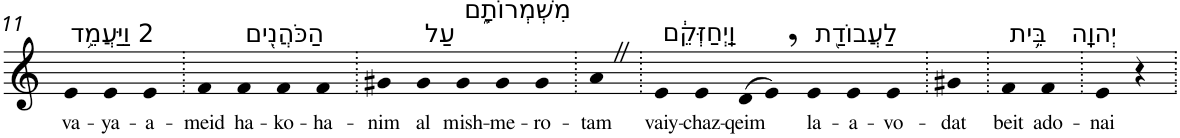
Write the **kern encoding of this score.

**kern	**text
*part1	*part1
*staff1	*staff1
*I"Piano	*
*I'Pno	*
!!LO:PB:g=z
*clefG2	*
*k[]	*
=11	=11
!LO:TX:a:t=2 וַיַּעֲמֵ֥ד	!
!	!LO:LY:b
4e	va-
!	!LO:LY:b
4e	-ya-
!	!LO:LY:b
4e	-a-
=12.	=12.
!	!LO:LY:b
4f	-meid
!LO:TX:a:t=הַכֹּהֲנִ֖ים	!
!	!LO:LY:b
4f	ha-
!	!LO:LY:b
4f	-ko-
!	!LO:LY:b
4f	-ha-
=13.	=13.
!	!LO:LY:b
4g#X	-nim
!LO:TX:a:t=עַל	!
!	!LO:LY:b
4g#	al
!LO:TX:a:t=מִשְׁמְרוֹתָ֑ם	!
!	!LO:LY:b
4g#	mish-
!	!LO:LY:b
4g#	-me-
!	!LO:LY:b
4g#	-ro-
=14.	=14.
!	!LO:LY:b
4aZ	-tam
=15.	=15.
!LO:TX:a:t=וַֽיְחַזְּקֵ֔ם	!
!	!LO:LY:b
4e	vaiy-
!	!LO:LY:b
4e	-chaz-
!	!LO:LY:b
(>8d	-qeim
8e,)	.
!LO:TX:a:t=לַעֲבוֹדַ֖ת	!
!	!LO:LY:b
4e	la-
!	!LO:LY:b
4e	-a-
!	!LO:LY:b
4e	-vo-
=16.	=16.
!	!LO:LY:b
4g#X	-dat
=17.	=17.
!LO:TX:a:t=בֵּ֥ית	!
!	!LO:LY:b
4f	beit
!LO:TX:a:t=יְהוָֽה	!
!	!LO:LY:b
4f	ado-
=18.	=18.
!	!LO:LY:b
4e	-nai
4r	.
=.	=.
*-	*-
